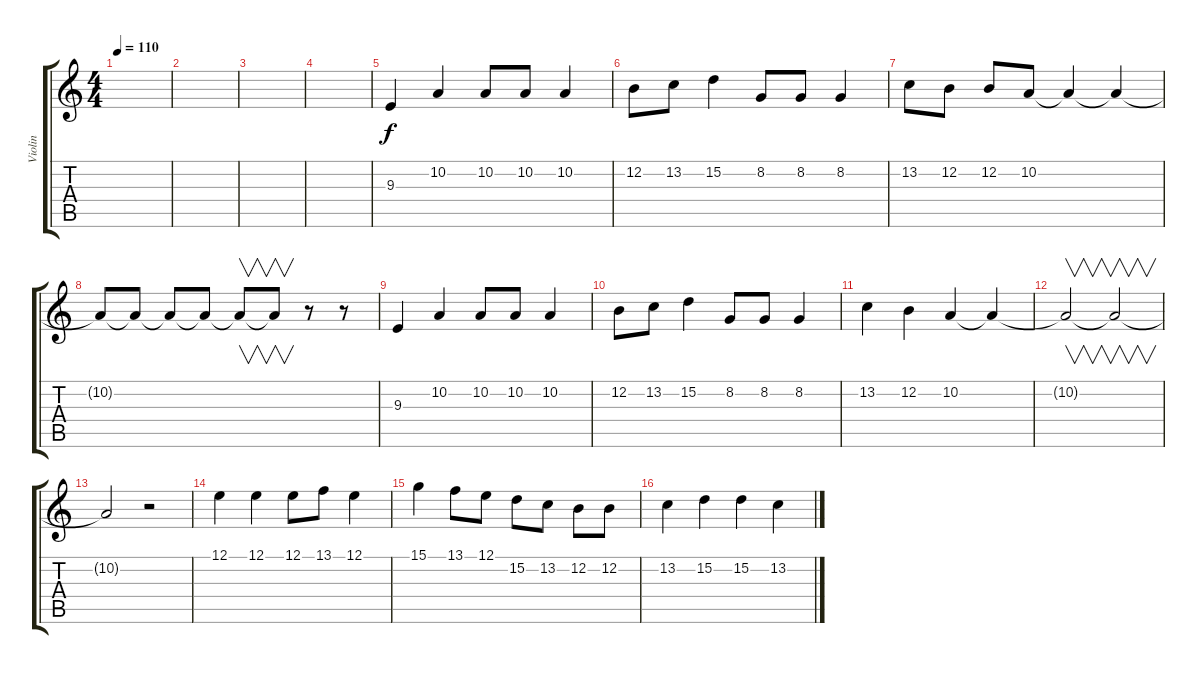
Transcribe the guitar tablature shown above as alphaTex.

\track ("Violin" "Violin") {instrument violin}
\staff {score tabs}
\tuning (E4 B3 G3 D3 A2 E2) {hide}
\ts (4 4)
\tempo 110
\clef g2
\ks c
|
|
|
|
9.3.4 10.2.4 10.2.8 10.2.8 10.2.4 |
12.2.8 13.2.8 15.2.4 8.2.8 8.2.8 8.2.4 |
13.2.8 12.2.8 12.2.8 10.2.8 10.2{t}.4 10.2{t}.4 |
10.2{t}.8 10.2{t}.8 10.2{t}.8 10.2{t}.8 10.2{t}.8{v} 10.2{t}.8{v} r.8 r.8 |
9.3.4 10.2.4 10.2.8 10.2.8 10.2.4 |
12.2.8 13.2.8 15.2.4 8.2.8 8.2.8 8.2.4 |
13.2.4 12.2.4 10.2.4 10.2{t}.4 |
10.2{t}.2{v} 10.2{t}.2{v} |
10.2{t}.2 r.2 |
12.1.4 12.1.4 12.1.8 13.1.8 12.1.4 |
15.1.4 13.1.8 12.1.8 15.2.8 13.2.8 12.2.8 12.2.8 |
13.2.4 15.2.4 15.2.4 13.2.4
